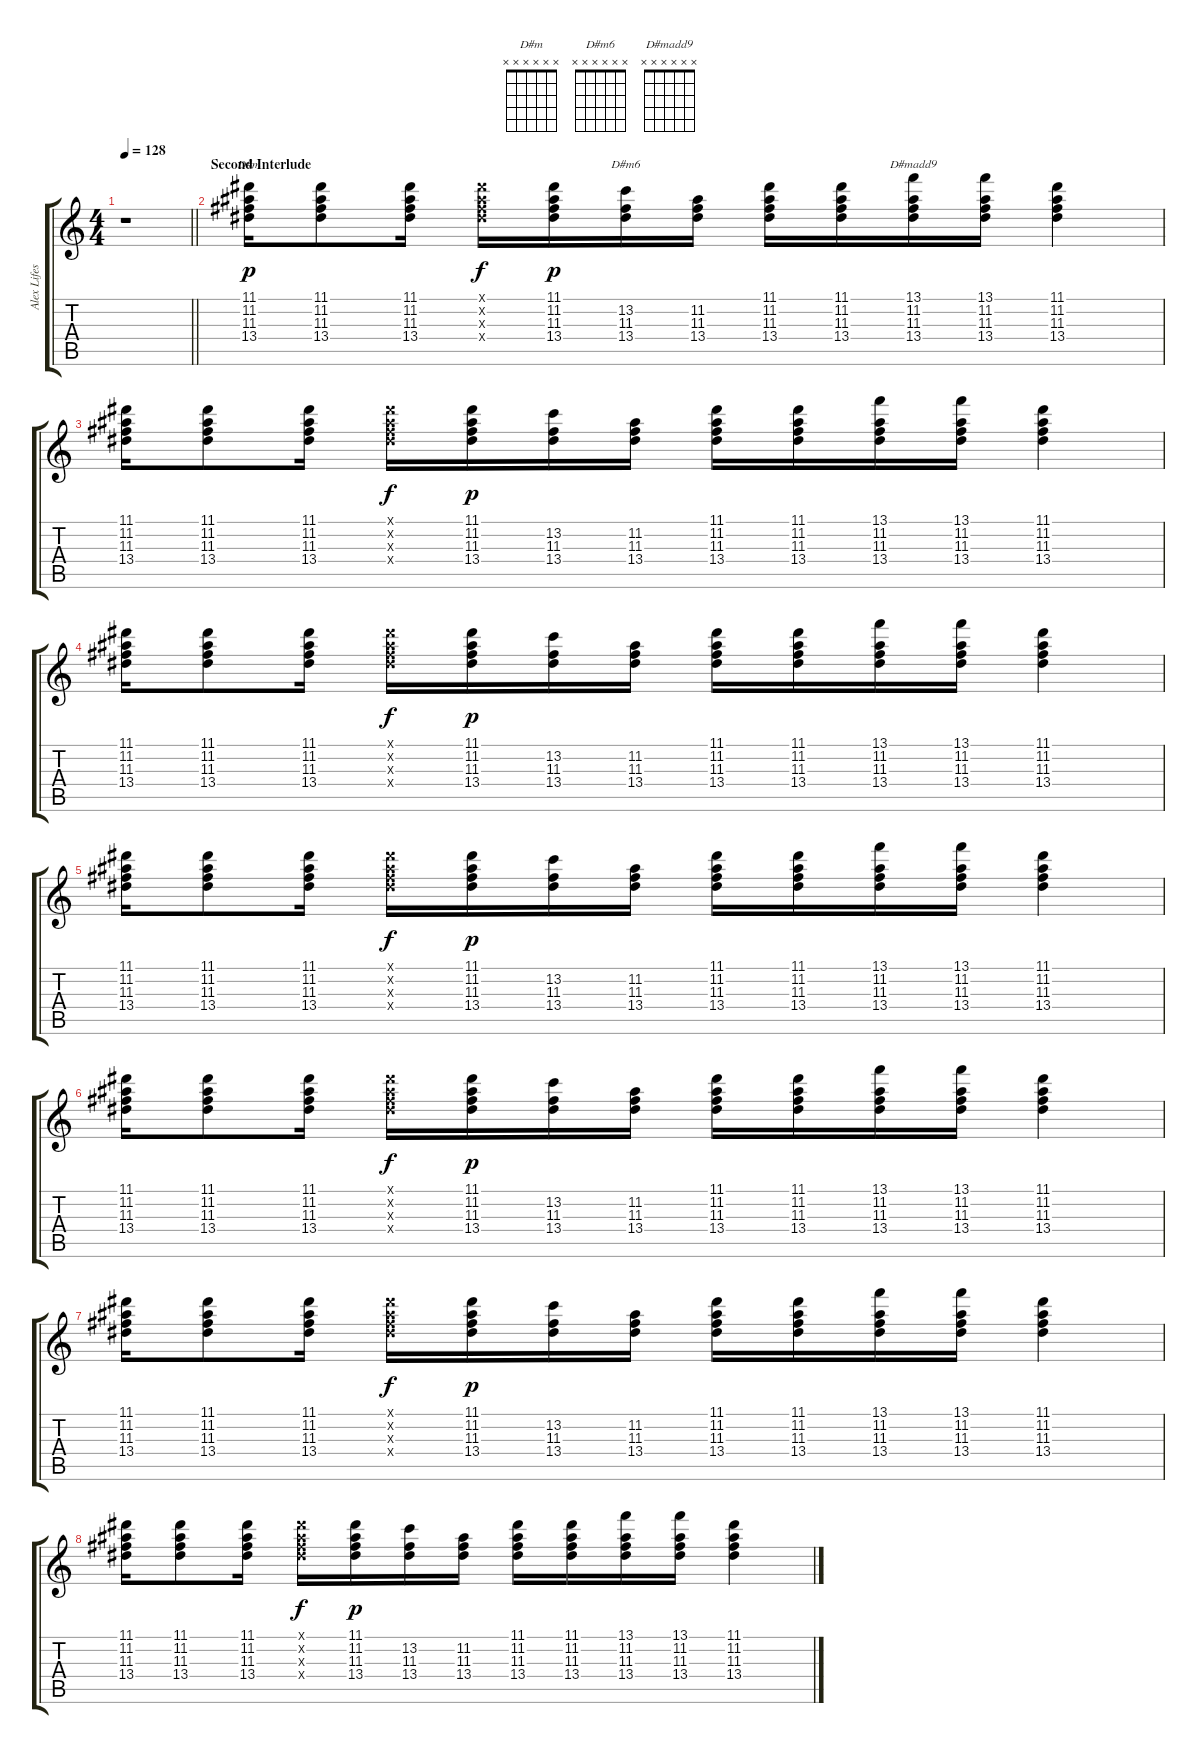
\track ("Alex Lifeson 1" "Alex Lifes") {instrument overdrivenguitar}
\staff {score tabs}
\tuning (E4 B3 G3 D3 A2 E2) {hide}
\chord ("D#m" x x x x x x) {firstfret 0}
\chord ("D#m6" x x x x x x) {firstfret 0}
\chord ("D#madd9" x x x x x x) {firstfret 0}
\ts (4 4)
\tempo 128
\clef g2
\barLineRight lightlight
\ks c
r.1{dy mp} |
\section ("" "Second Interlude")
(11.1 11.2 11.3 13.4).16{ch "D#m" dy p} (11.1 11.2 11.3 13.4).8 (11.1 11.2 11.3 13.4).16 (11.1{x} 11.2{x} 11.3{x} 13.4{x}).16{dy f} (11.1 11.2 11.3 13.4).16{dy p} (13.2 11.3 13.4).16{ch "D#m6"} (11.2 11.3 13.4).16 (11.1 11.2 11.3 13.4).16 (11.1 11.2 11.3 13.4).16 (13.1 11.2 11.3 13.4).16{ch "D#madd9"} (13.1 11.2 11.3 13.4).16 (11.1 11.2 11.3 13.4).4 |
(11.1 11.2 11.3 13.4).16 (11.1 11.2 11.3 13.4).8 (11.1 11.2 11.3 13.4).16 (11.1{x} 11.2{x} 11.3{x} 13.4{x}).16{dy f} (11.1 11.2 11.3 13.4).16{dy p} (13.2 11.3 13.4).16 (11.2 11.3 13.4).16 (11.1 11.2 11.3 13.4).16 (11.1 11.2 11.3 13.4).16 (13.1 11.2 11.3 13.4).16 (13.1 11.2 11.3 13.4).16 (11.1 11.2 11.3 13.4).4 |
(11.1 11.2 11.3 13.4).16 (11.1 11.2 11.3 13.4).8 (11.1 11.2 11.3 13.4).16 (11.1{x} 11.2{x} 11.3{x} 13.4{x}).16{dy f} (11.1 11.2 11.3 13.4).16{dy p} (13.2 11.3 13.4).16 (11.2 11.3 13.4).16 (11.1 11.2 11.3 13.4).16 (11.1 11.2 11.3 13.4).16 (13.1 11.2 11.3 13.4).16 (13.1 11.2 11.3 13.4).16 (11.1 11.2 11.3 13.4).4 |
(11.1 11.2 11.3 13.4).16 (11.1 11.2 11.3 13.4).8 (11.1 11.2 11.3 13.4).16 (11.1{x} 11.2{x} 11.3{x} 13.4{x}).16{dy f} (11.1 11.2 11.3 13.4).16{dy p} (13.2 11.3 13.4).16 (11.2 11.3 13.4).16 (11.1 11.2 11.3 13.4).16 (11.1 11.2 11.3 13.4).16 (13.1 11.2 11.3 13.4).16 (13.1 11.2 11.3 13.4).16 (11.1 11.2 11.3 13.4).4 |
(11.1 11.2 11.3 13.4).16 (11.1 11.2 11.3 13.4).8 (11.1 11.2 11.3 13.4).16 (11.1{x} 11.2{x} 11.3{x} 13.4{x}).16{dy f} (11.1 11.2 11.3 13.4).16{dy p} (13.2 11.3 13.4).16 (11.2 11.3 13.4).16 (11.1 11.2 11.3 13.4).16 (11.1 11.2 11.3 13.4).16 (13.1 11.2 11.3 13.4).16 (13.1 11.2 11.3 13.4).16 (11.1 11.2 11.3 13.4).4 |
(11.1 11.2 11.3 13.4).16 (11.1 11.2 11.3 13.4).8 (11.1 11.2 11.3 13.4).16 (11.1{x} 11.2{x} 11.3{x} 13.4{x}).16{dy f} (11.1 11.2 11.3 13.4).16{dy p} (13.2 11.3 13.4).16 (11.2 11.3 13.4).16 (11.1 11.2 11.3 13.4).16 (11.1 11.2 11.3 13.4).16 (13.1 11.2 11.3 13.4).16 (13.1 11.2 11.3 13.4).16 (11.1 11.2 11.3 13.4).4 |
(11.1 11.2 11.3 13.4).16 (11.1 11.2 11.3 13.4).8 (11.1 11.2 11.3 13.4).16 (11.1{x} 11.2{x} 11.3{x} 13.4{x}).16{dy f} (11.1 11.2 11.3 13.4).16{dy p} (13.2 11.3 13.4).16 (11.2 11.3 13.4).16 (11.1 11.2 11.3 13.4).16 (11.1 11.2 11.3 13.4).16 (13.1 11.2 11.3 13.4).16 (13.1 11.2 11.3 13.4).16 (11.1 11.2 11.3 13.4).4
